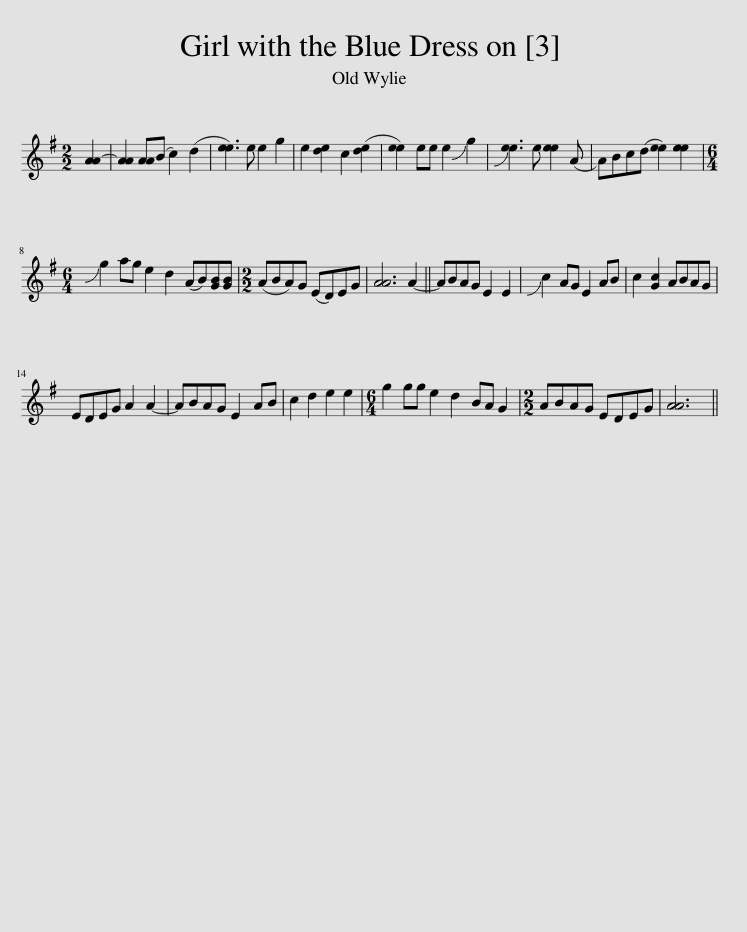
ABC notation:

X:1
L:1/8
M:2/2
I:linebreak $
K:G
V:1 treble
V:1
 [AA-]2 | [AA]2 [AA](B c2) (d2 | [ee]3) e e2 g2 | e2 [de]2 c2 ([de]2 | [ee]2) ee e2 !slide!g2 | %5
 !slide![ee]3 e [ee]2 (A | A)Bc(d [ee]2) [ee]2 |$[M:6/4] !slide!g2 ag e2 d2 (AB)[GB][GB] |[M:2/2] (ABA)G (ED)EG | [AA]6 A2- || %10
 ABAG E2 E2 | !slide!c2 AG E2 AB | c2 [Gc]2 ABAG |$ EDEG A2 A2- | ABAG E2 AB | %15
 c2 d2 e2 e2 |[M:6/4] g2 gg e2 d2 BA G2 |[M:2/2] ABAG EDEG | [AA]6 || %19
